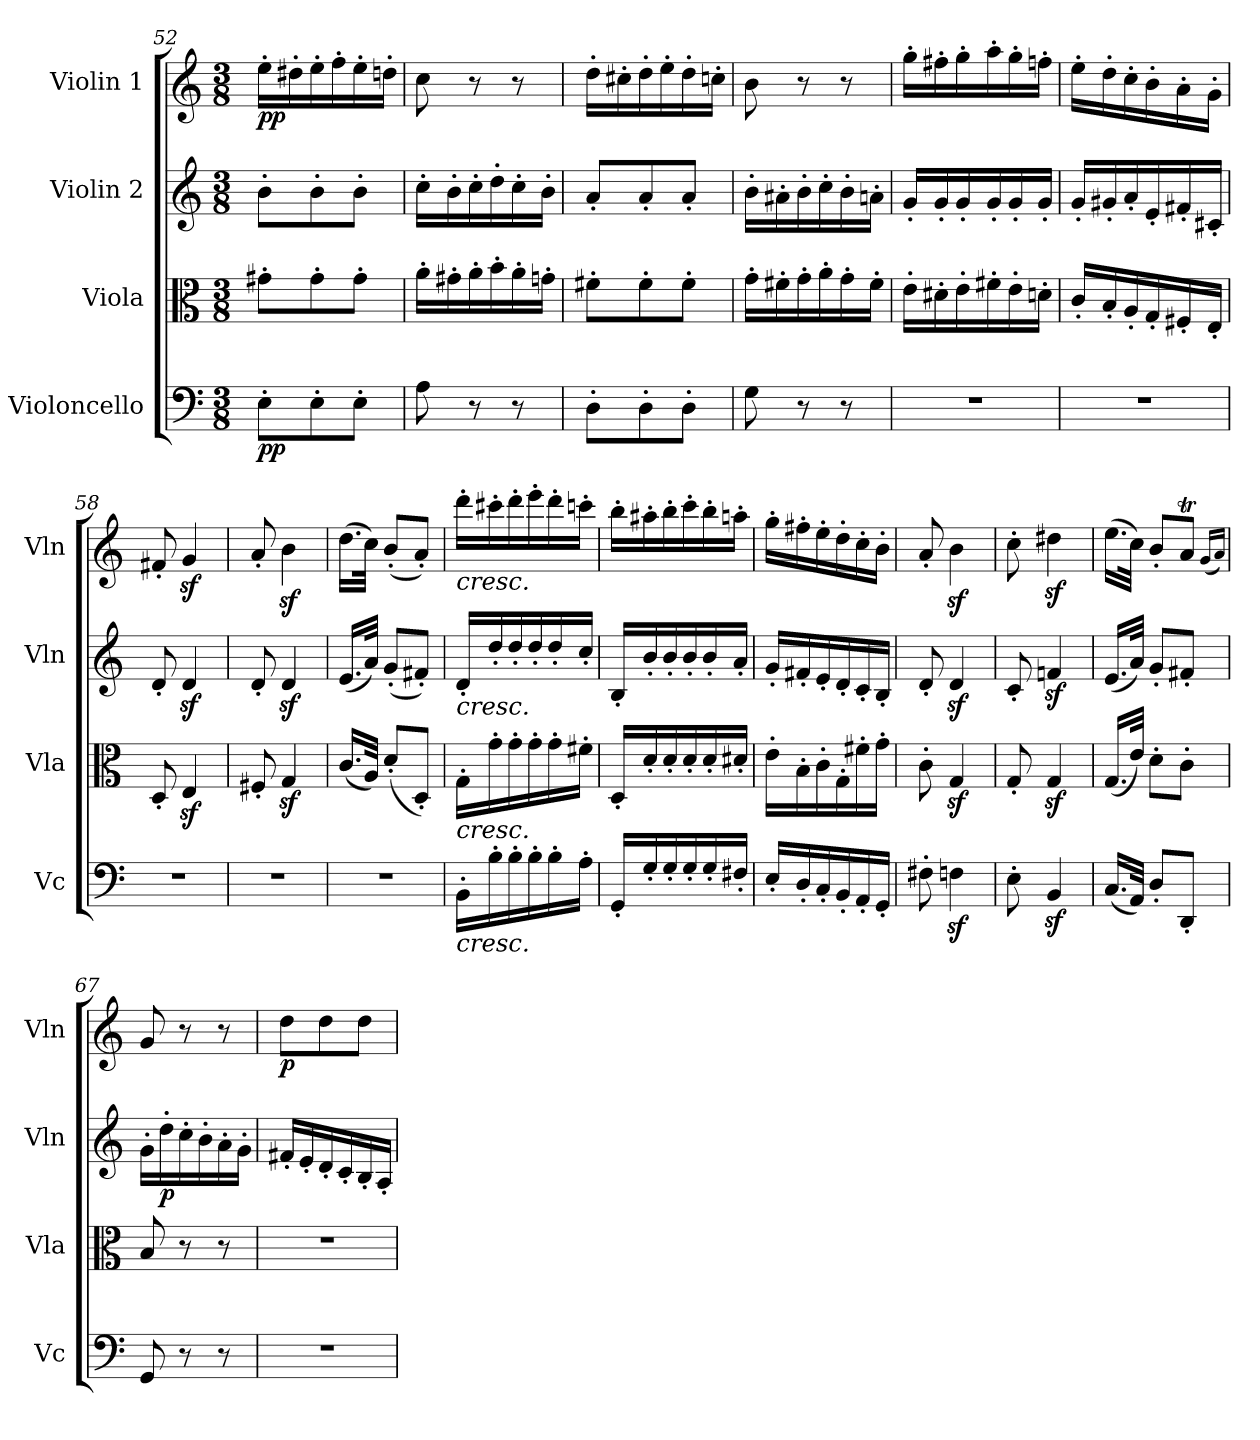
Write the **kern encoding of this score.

**kern	**dynam	**kern	**kern	**dynam	**kern	**dynam
*part4	*part4	*part3	*part2	*part2	*part1	*part1
*staff4	*staff4	*staff3	*staff2	*staff2	*staff1	*staff1
*I"Violoncello	*	*I"Viola	*I"Violin 2	*	*I"Violin 1	*
*I'Vc	*	*I'Vla	*I'Vln	*	*I'Vln	*
*clefF4	*	*clefC3	*clefG2	*	*clefG2	*
*k[]	*	*k[]	*k[]	*	*k[]	*
*M3/8	*	*M3/8	*M3/8	*	*M3/8	*
=52	=52	=52	=52	=52	=52	=52
!	!LO:DY:b	!	!	!	!	!LO:DY:b
8E'\L	pp	8g#X'\L	8b'\L	.	16ee'\LL	pp
.	.	.	.	.	16dd#X'\	.
8E'\	.	8g#'\	8b'\	.	16ee'\	.
.	.	.	.	.	16ff'\	.
8E'\J	.	8g#'\J	8b'\J	.	16ee'\	.
.	.	.	.	.	16ddn'\JJ	.
=53	=53	=53	=53	=53	=53	=53
8A\	.	16a'\LL	16cc'\LL	.	8cc\	.
.	.	16g#X'\	16b'\	.	.	.
8r	.	16a'\	16cc'\	.	8r	.
.	.	16b'\	16dd'\	.	.	.
8r	.	16a'\	16cc'\	.	8r	.
.	.	16gn'\JJ	16b'\JJ	.	.	.
=54	=54	=54	=54	=54	=54	=54
8D'\L	.	8f#X'\L	8a'/L	.	16dd'\LL	.
.	.	.	.	.	16cc#X'\	.
8D'\	.	8f#'\	8a'/	.	16dd'\	.
.	.	.	.	.	16ee'\	.
8D'\J	.	8f#'\J	8a'/J	.	16dd'\	.
.	.	.	.	.	16ccn'\JJ	.
=55	=55	=55	=55	=55	=55	=55
8G\	.	16g'\LL	16b'\LL	.	8b\	.
.	.	16f#X'\	16a#X'\	.	.	.
8r	.	16g'\	16b'\	.	8r	.
.	.	16a'\	16cc'\	.	.	.
8r	.	16g'\	16b'\	.	8r	.
.	.	16f#'\JJ	16an'\JJ	.	.	.
=56	=56	=56	=56	=56	=56	=56
4.r	.	16e'\LL	16g'/LL	.	16gg'\LL	.
.	.	16d#X'\	16g'/	.	16ff#X'\	.
.	.	16e'\	16g'/	.	16gg'\	.
.	.	16f#X'\	16g'/	.	16aa'\	.
.	.	16e'\	16g'/	.	16gg'\	.
.	.	16dn'\JJ	16g'/JJ	.	16ffn'\JJ	.
=57	=57	=57	=57	=57	=57	=57
4.r	.	16c'/LL	16g'/LL	.	16ee'\LL	.
.	.	16B'/	16g#X'/	.	16dd'\	.
.	.	16A'/	16a'/	.	16cc'\	.
.	.	16G'/	16e'/	.	16b'\	.
.	.	16F#X'/	16f#X'/	.	16a'\	.
.	.	16E'/JJ	16c#X'/JJ	.	16g'\JJ	.
!!LO:LB:g=z
=58	=58	=58	=58	=58	=58	=58
4.r	.	8D'/	8d'/	.	8f#X'/	.
.	.	4Ez</	4dz</	.	4gz</	.
=59	=59	=59	=59	=59	=59	=59
4.r	.	8F#X'/	8d'/	.	8a'/	.
.	.	4Gz</	4dz</	.	4bz<\	.
=60	=60	=60	=60	=60	=60	=60
4.r	.	(16.c/LL	(16.e/LL	.	(16.dd\LL	.
.	.	32A/JJk)	32a/JJk)	.	32cc\JJk)	.
.	.	(8d'/L	(8g'/L	.	(8b'/L	.
.	.	8D'/J)	8f#X'/J)	.	8a'/J)	.
=61	=61	=61	=61	=61	=61	=61
!	!	!	!	!	!LO:TX:b:i:t=cresc.	!
!	!	!	!LO:TX:b:i:t=cresc.	!	!	!
!	!	!LO:TX:b:i:t=cresc.	!	!	!	!
!LO:TX:b:i:t=cresc.	!	!	!	!	!	!
16BB'\LL	.	16G'\LL	16d'/LL	.	16ddd'\LL	.
16B'\	.	16g'\	16dd'/	.	16ccc#X'\	.
16B'\	.	16g'\	16dd'/	.	16ddd'\	.
16B'\	.	16g'\	16dd'/	.	16eee'\	.
16B'\	.	16g'\	16dd'/	.	16ddd'\	.
16A'\JJ	.	16f#X'\JJ	16cc'/JJ	.	16cccn'\JJ	.
!!LO:LB:g=z
=62	=62	=62	=62	=62	=62	=62
16GG'/LL	.	16D'/LL	16B'/LL	.	16bb'\LL	.
16G'/	.	16d'/	16b'/	.	16aa#X'\	.
16G'/	.	16d'/	16b'/	.	16bb'\	.
16G'/	.	16d'/	16b'/	.	16ccc'\	.
16G'/	.	16d'/	16b'/	.	16bb'\	.
16F#X'/JJ	.	16d#X'/JJ	16a'/JJ	.	16aan'\JJ	.
=63	=63	=63	=63	=63	=63	=63
16E'/LL	.	16e'\LL	16g'/LL	.	16gg'\LL	.
16D'/	.	16B'\	16f#X'/	.	16ff#X'\	.
16C'/	.	16c'\	16e'/	.	16ee'\	.
16BB'/	.	16G'\	16d'/	.	16dd'\	.
16AA'/	.	16f#X'\	16c'/	.	16cc'\	.
16GG'/JJ	.	16g'\JJ	16B'/JJ	.	16b'\JJ	.
=64	=64	=64	=64	=64	=64	=64
8F#X'\	.	8c'\	8d'/	.	8a'/	.
4Fnz<\	.	4Gz</	4dz</	.	4bz<\	.
=65	=65	=65	=65	=65	=65	=65
8E'\	.	8G'/	8c'/	.	8cc'\	.
4BBz</	.	4Gz</	4fnz</	.	4dd#Xz<\	.
=66	=66	=66	=66	=66	=66	=66
(16.C/LL	.	(16.G/LL	(16.e/LL	.	(16.ee\LL	.
32AA/JJk)	.	32e/JJk)	32a/JJk)	.	32cc\JJk)	.
8D'/L	.	8d'\L	8g'/L	.	8b'/L	.
8DD'/J	.	8c'\J	8f#X'/J	.	8aT/J	.
.	.	.	.	.	(16qg/LL	.
.	.	.	.	.	16qa/JJ)	.
=67	=67	=67	=67	=67	=67	=67
8GG/	.	8B/	16g'\LL	.	8g/	.
!	!	!	!	!LO:DY:b	!	!
.	.	.	16dd'\	p	.	.
8r	.	8r	16cc'\	.	8r	.
.	.	.	16b'\	.	.	.
8r	.	8r	16a'\	.	8r	.
.	.	.	16g'\JJ	.	.	.
=68	=68	=68	=68	=68	=68	=68
!	!	!	!	!	!	!LO:DY:b
4.r	.	4.r	16f#X'/LL	.	8dd\L	p
.	.	.	16e'/	.	.	.
.	.	.	16d'/	.	8dd\	.
.	.	.	16c'/	.	.	.
.	.	.	16B'/	.	8dd\J	.
.	.	.	16A'/JJ	.	.	.
=	=	=	=	=	=	=
*-	*-	*-	*-	*-	*-	*-
